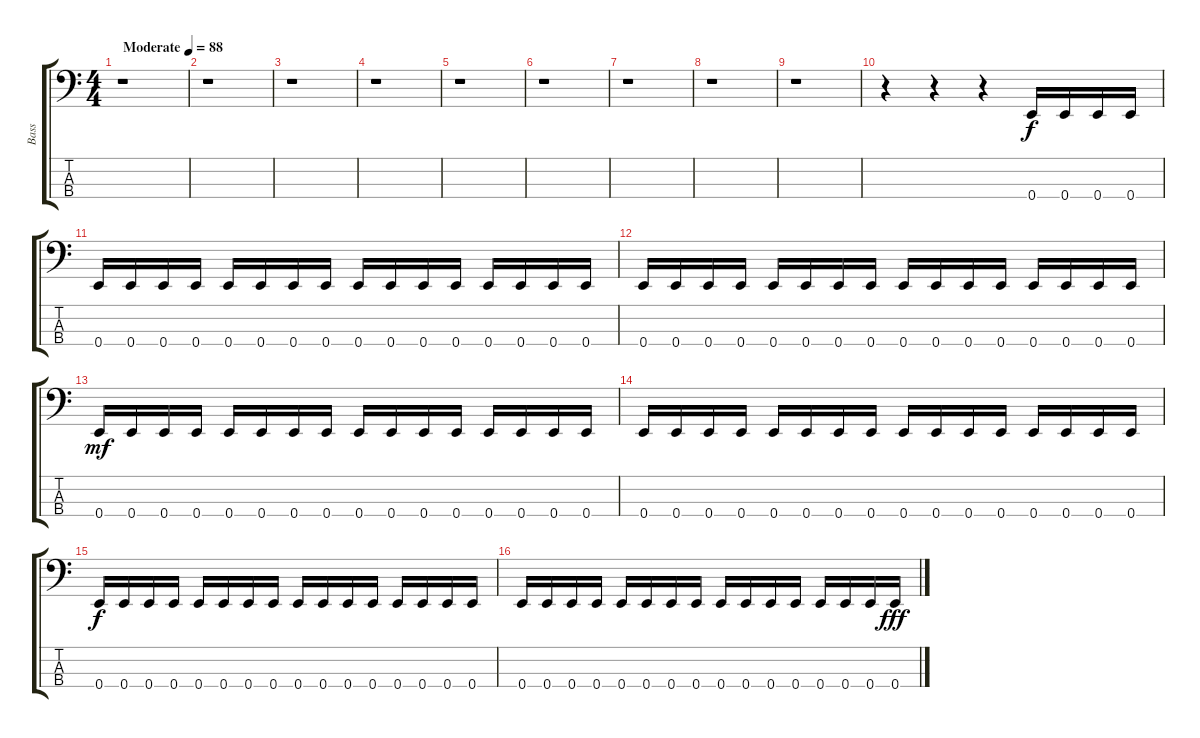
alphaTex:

\track ("Bass" "Bass") {instrument electricbasspick}
\staff {score tabs}
\tuning (G2 D2 A1 E1) {hide}
\ts (4 4)
\tempo (88 "Moderate")
\clef f4
\ks c
r.1{dy f instrument electricbasspick} |
r.1 |
r.1 |
r.1 |
r.1 |
r.1 |
r.1 |
r.1 |
r.1 |
r.4 r.4 r.4 0.4.16 0.4.16 0.4.16 0.4.16 |
0.4.16 0.4.16 0.4.16 0.4.16 0.4.16 0.4.16 0.4.16 0.4.16 0.4.16 0.4.16 0.4.16 0.4.16 0.4.16 0.4.16 0.4.16 0.4.16 |
0.4.16 0.4.16 0.4.16 0.4.16 0.4.16 0.4.16 0.4.16 0.4.16 0.4.16 0.4.16 0.4.16 0.4.16 0.4.16 0.4.16 0.4.16 0.4.16 |
0.4.16{dy mf} 0.4.16 0.4.16 0.4.16 0.4.16 0.4.16 0.4.16 0.4.16 0.4.16 0.4.16 0.4.16 0.4.16 0.4.16 0.4.16 0.4.16 0.4.16 |
0.4.16 0.4.16 0.4.16 0.4.16 0.4.16 0.4.16 0.4.16 0.4.16 0.4.16 0.4.16 0.4.16 0.4.16 0.4.16 0.4.16 0.4.16 0.4.16 |
0.4.16{dy f} 0.4.16 0.4.16 0.4.16 0.4.16 0.4.16 0.4.16 0.4.16 0.4.16 0.4.16 0.4.16 0.4.16 0.4.16 0.4.16 0.4.16 0.4.16 |
0.4.16 0.4.16 0.4.16 0.4.16 0.4.16 0.4.16 0.4.16 0.4.16 0.4.16 0.4.16 0.4.16 0.4.16 0.4.16 0.4.16 0.4.16 0.4{sl}.16{dy fff}
